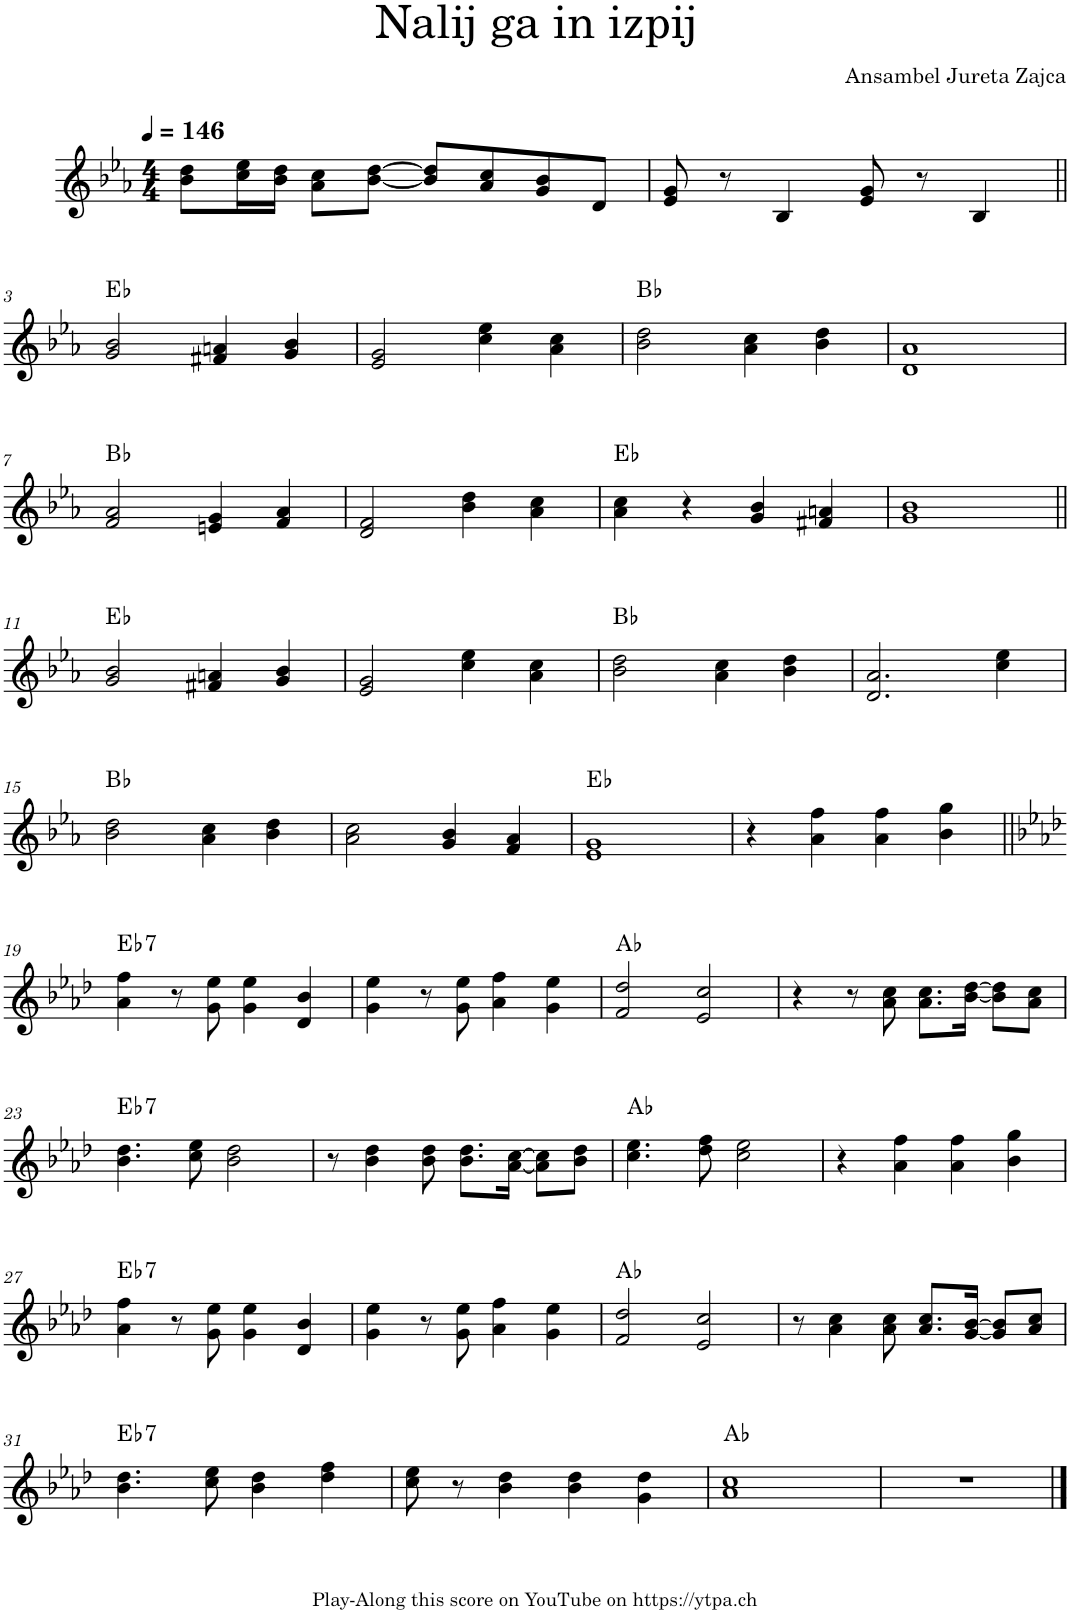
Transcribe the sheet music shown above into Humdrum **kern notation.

**kern	**harte
*part1	*part1
*staff1	*
*I"Piano	*
*I'Pno.	*
*clefG2	*
*k[b-e-a-]	*
*M4/4	*
*MM146	*
=1	=1
8b-\ 8dd\L	.
16cc\ 16ee-\L	.
16b-\ 16dd\JJ	.
8a-\ 8cc\L	.
[8b-\ [8dd\J	.
8b-/] 8dd/]L	.
8a-/ 8cc/	.
8g/ 8b-/	.
8d/J	.
=2	=2
8e-/ 8g/	.
8r	.
4B-/	.
8e-/ 8g/	.
8r	.
4B-/	.
!!LO:LB:g=z
=3||	=3||
2g/ 2b-/	Eb:maj
4f#X/ 4an/	.
4g/ 4b-/	.
=4	=4
2e-/ 2g/	.
4cc\ 4ee-\	.
4a-\ 4cc\	.
=5	=5
2b-\ 2dd\	Bb:maj
4a-\ 4cc\	.
4b-\ 4dd\	.
=6	=6
1d 1a-	.
!!LO:LB:g=z
=7	=7
2f/ 2a-/	Bb:maj
4en/ 4g/	.
4f/ 4a-/	.
=8	=8
2d/ 2f/	.
4b-\ 4dd\	.
4a-\ 4cc\	.
=9	=9
4a-\ 4cc\	Eb:maj
4r	.
4g/ 4b-/	.
4f#X/ 4an/	.
=10	=10
1g 1b-	.
!!LO:LB:g=z
=11||	=11||
2g/ 2b-/	Eb:maj
4f#X/ 4an/	.
4g/ 4b-/	.
=12	=12
2e-/ 2g/	.
4cc\ 4ee-\	.
4a-\ 4cc\	.
=13	=13
2b-\ 2dd\	Bb:maj
4a-\ 4cc\	.
4b-\ 4dd\	.
=14	=14
2.d/ 2.a-/	.
4cc\ 4ee-\	.
!!LO:LB:g=z
=15	=15
2b-\ 2dd\	Bb:maj
4a-\ 4cc\	.
4b-\ 4dd\	.
=16	=16
2a-\ 2cc\	.
4g/ 4b-/	.
4f/ 4a-/	.
=17	=17
1e- 1g	Eb:maj
=18	=18
4r	.
4a-\ 4ff\	.
4a-\ 4ff\	.
4b-\ 4gg\	.
!!LO:LB:g=z
=19||	=19||
*k[b-e-a-d-]	*
!	!LO:H:kt=7
4a-\ 4ff\	Eb:7
8r	.
8g\ 8ee-\	.
4g\ 4ee-\	.
4d-/ 4b-/	.
=20	=20
4g\ 4ee-\	.
8r	.
8g\ 8ee-\	.
4a-\ 4ff\	.
4g\ 4ee-\	.
=21	=21
2f/ 2dd-/	Ab:maj
2e-/ 2cc/	.
=22	=22
4r	.
8r	.
8a-\ 8cc\	.
8.a-\ 8.cc\L	.
[16b-\ [16dd-\Jk	.
8b-\] 8dd-\]L	.
8a-\ 8cc\J	.
!!LO:LB:g=z
=23	=23
!	!LO:H:kt=7
4.b-\ 4.dd-\	Eb:7
8cc\ 8ee-\	.
2b-\ 2dd-\	.
=24	=24
8r	.
4b-\ 4dd-\	.
8b-\ 8dd-\	.
8.b-\ 8.dd-\L	.
[16a-\ [16cc\Jk	.
8a-\] 8cc\]L	.
8b-\ 8dd-\J	.
=25	=25
4.cc\ 4.ee-\	Ab:maj
8dd-\ 8ff\	.
2cc\ 2ee-\	.
=26	=26
4r	.
4a-\ 4ff\	.
4a-\ 4ff\	.
4b-\ 4gg\	.
!!LO:LB:g=z
=27	=27
!	!LO:H:kt=7
4a-\ 4ff\	Eb:7
8r	.
8g\ 8ee-\	.
4g\ 4ee-\	.
4d-/ 4b-/	.
=28	=28
4g\ 4ee-\	.
8r	.
8g\ 8ee-\	.
4a-\ 4ff\	.
4g\ 4ee-\	.
=29	=29
2f/ 2dd-/	Ab:maj
2e-/ 2cc/	.
=30	=30
8r	.
4a-\ 4cc\	.
8a-\ 8cc\	.
8.a-/ 8.cc/L	.
[16g/ [16b-/Jk	.
8g/] 8b-/]L	.
8a-/ 8cc/J	.
!!LO:LB:g=z
=31	=31
!	!LO:H:kt=7
4.b-\ 4.dd-\	Eb:7
8cc\ 8ee-\	.
4b-\ 4dd-\	.
4dd-\ 4ff\	.
=32	=32
8cc\ 8ee-\	.
8r	.
4b-\ 4dd-\	.
4b-\ 4dd-\	.
4g\ 4dd-\	.
=33	=33
1a- 1cc	Ab:maj
=34	=34
1r	.
==	==
*-	*-
